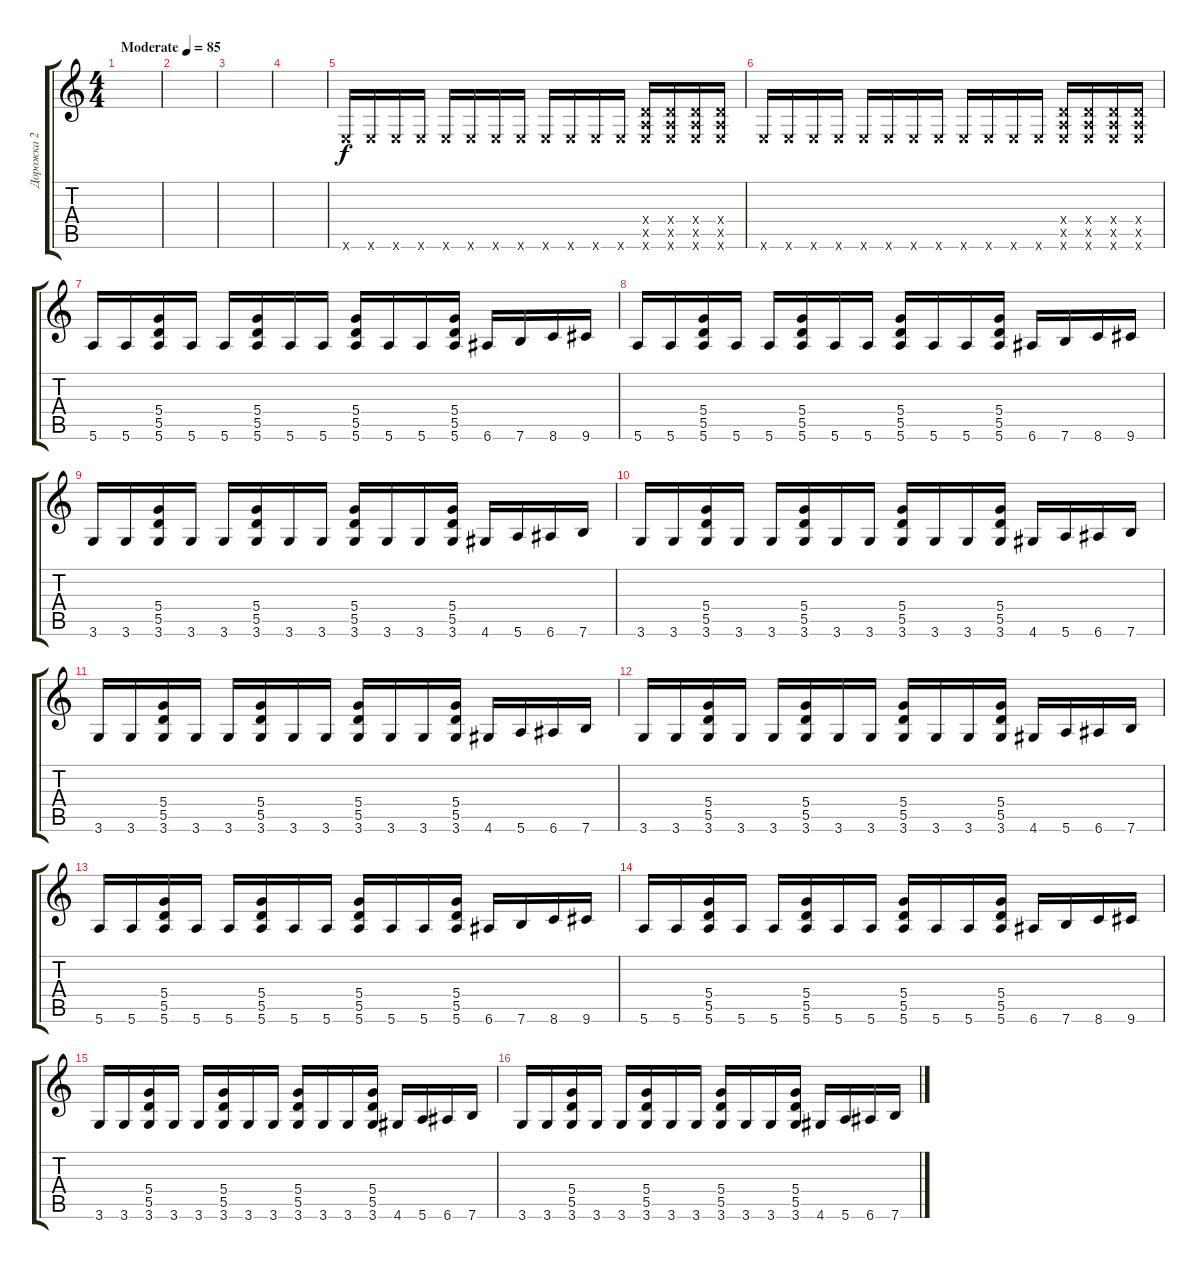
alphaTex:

\track ("Дорожка 2" "Дорожка 2") {instrument acousticguitarsteel}
\staff {score tabs}
\tuning (E4 B3 G3 D3 A2 E2) {hide}
\ts (4 4)
\tempo (85 "Moderate")
\clef g2
\ks c
|
|
|
|
0.6{x}.16 0.6{x}.16 0.6{x}.16 0.6{x}.16 0.6{x}.16 0.6{x}.16 0.6{x}.16 0.6{x}.16 0.6{x}.16 0.6{x}.16 0.6{x}.16 0.6{x}.16 (0.4{x} 0.5{x} 0.6{x}).16 (0.4{x} 0.5{x} 0.6{x}).16 (0.4{x} 0.5{x} 0.6{x}).16 (0.4{x} 0.5{x} 0.6{x}).16 |
0.6{x}.16 0.6{x}.16 0.6{x}.16 0.6{x}.16 0.6{x}.16 0.6{x}.16 0.6{x}.16 0.6{x}.16 0.6{x}.16 0.6{x}.16 0.6{x}.16 0.6{x}.16 (0.4{x} 0.5{x} 0.6{x}).16 (0.4{x} 0.5{x} 0.6{x}).16 (0.4{x} 0.5{x} 0.6{x}).16 (0.4{x} 0.5{x} 0.6{x}).16 |
5.6.16 5.6.16 (5.4 5.5 5.6).16 5.6.16 5.6.16 (5.4 5.5 5.6).16 5.6.16 5.6.16 (5.4 5.5 5.6).16 5.6.16 5.6.16 (5.4 5.5 5.6).16 6.6.16 7.6.16 8.6.16 9.6.16 |
5.6.16 5.6.16 (5.4 5.5 5.6).16 5.6.16 5.6.16 (5.4 5.5 5.6).16 5.6.16 5.6.16 (5.4 5.5 5.6).16 5.6.16 5.6.16 (5.4 5.5 5.6).16 6.6.16 7.6.16 8.6.16 9.6.16 |
3.6.16 3.6.16 (5.4 5.5 3.6).16 3.6.16 3.6.16 (5.4 5.5 3.6).16 3.6.16 3.6.16 (5.4 5.5 3.6).16 3.6.16 3.6.16 (5.4 5.5 3.6).16 4.6.16 5.6.16 6.6.16 7.6.16 |
3.6.16 3.6.16 (5.4 5.5 3.6).16 3.6.16 3.6.16 (5.4 5.5 3.6).16 3.6.16 3.6.16 (5.4 5.5 3.6).16 3.6.16 3.6.16 (5.4 5.5 3.6).16 4.6.16 5.6.16 6.6.16 7.6.16 |
3.6.16 3.6.16 (5.4 5.5 3.6).16 3.6.16 3.6.16 (5.4 5.5 3.6).16 3.6.16 3.6.16 (5.4 5.5 3.6).16 3.6.16 3.6.16 (5.4 5.5 3.6).16 4.6.16 5.6.16 6.6.16 7.6.16 |
3.6.16 3.6.16 (5.4 5.5 3.6).16 3.6.16 3.6.16 (5.4 5.5 3.6).16 3.6.16 3.6.16 (5.4 5.5 3.6).16 3.6.16 3.6.16 (5.4 5.5 3.6).16 4.6.16 5.6.16 6.6.16 7.6.16 |
5.6.16 5.6.16 (5.4 5.5 5.6).16 5.6.16 5.6.16 (5.4 5.5 5.6).16 5.6.16 5.6.16 (5.4 5.5 5.6).16 5.6.16 5.6.16 (5.4 5.5 5.6).16 6.6.16 7.6.16 8.6.16 9.6.16 |
5.6.16 5.6.16 (5.4 5.5 5.6).16 5.6.16 5.6.16 (5.4 5.5 5.6).16 5.6.16 5.6.16 (5.4 5.5 5.6).16 5.6.16 5.6.16 (5.4 5.5 5.6).16 6.6.16 7.6.16 8.6.16 9.6.16 |
3.6.16 3.6.16 (5.4 5.5 3.6).16 3.6.16 3.6.16 (5.4 5.5 3.6).16 3.6.16 3.6.16 (5.4 5.5 3.6).16 3.6.16 3.6.16 (5.4 5.5 3.6).16 4.6.16 5.6.16 6.6.16 7.6.16 |
3.6.16 3.6.16 (5.4 5.5 3.6).16 3.6.16 3.6.16 (5.4 5.5 3.6).16 3.6.16 3.6.16 (5.4 5.5 3.6).16 3.6.16 3.6.16 (5.4 5.5 3.6).16 4.6.16 5.6.16 6.6.16 7.6.16
